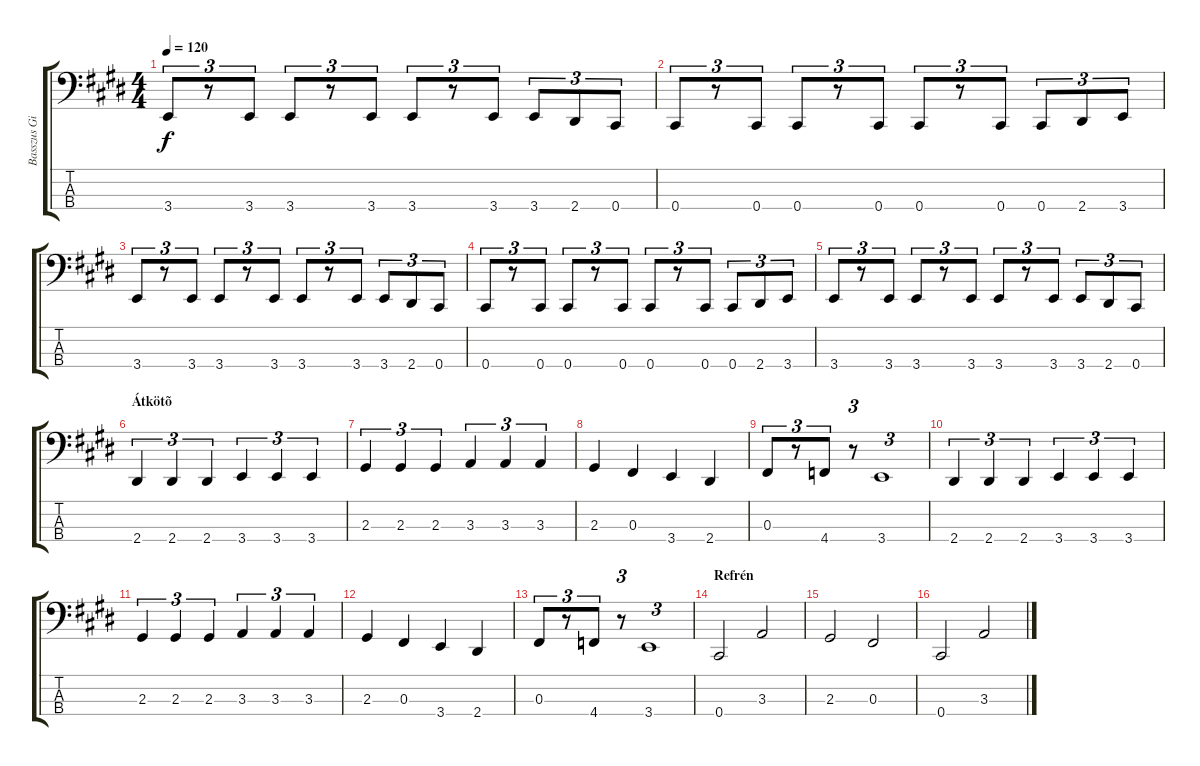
\track ("Basszus Gitár" "Basszus Gi") {instrument electricbassfinger}
\staff {score tabs}
\tuning (E2 B1 Gb1 Db1) {hide}
\ts (4 4)
\tempo 120
\clef f4
\ks c#minor
3.4.8{tu (3 2) dy f} r.8{tu (3 2)} 3.4.8{tu (3 2)} 3.4.8{tu (3 2)} r.8{tu (3 2)} 3.4.8{tu (3 2)} 3.4.8{tu (3 2)} r.8{tu (3 2)} 3.4.8{tu (3 2)} 3.4.8{tu (3 2)} 2.4.8{tu (3 2)} 0.4.8{tu (3 2)} |
0.4.8{tu (3 2)} r.8{tu (3 2)} 0.4.8{tu (3 2)} 0.4.8{tu (3 2)} r.8{tu (3 2)} 0.4.8{tu (3 2)} 0.4.8{tu (3 2)} r.8{tu (3 2)} 0.4.8{tu (3 2)} 0.4.8{tu (3 2)} 2.4.8{tu (3 2)} 3.4.8{tu (3 2)} |
3.4.8{tu (3 2)} r.8{tu (3 2)} 3.4.8{tu (3 2)} 3.4.8{tu (3 2)} r.8{tu (3 2)} 3.4.8{tu (3 2)} 3.4.8{tu (3 2)} r.8{tu (3 2)} 3.4.8{tu (3 2)} 3.4.8{tu (3 2)} 2.4.8{tu (3 2)} 0.4.8{tu (3 2)} |
0.4.8{tu (3 2)} r.8{tu (3 2)} 0.4.8{tu (3 2)} 0.4.8{tu (3 2)} r.8{tu (3 2)} 0.4.8{tu (3 2)} 0.4.8{tu (3 2)} r.8{tu (3 2)} 0.4.8{tu (3 2)} 0.4.8{tu (3 2)} 2.4.8{tu (3 2)} 3.4.8{tu (3 2)} |
3.4.8{tu (3 2)} r.8{tu (3 2)} 3.4.8{tu (3 2)} 3.4.8{tu (3 2)} r.8{tu (3 2)} 3.4.8{tu (3 2)} 3.4.8{tu (3 2)} r.8{tu (3 2)} 3.4.8{tu (3 2)} 3.4.8{tu (3 2)} 2.4.8{tu (3 2)} 0.4.8{tu (3 2)} |
\section ("" "Átkötõ")
2.4.4{tu (3 2)} 2.4.4{tu (3 2)} 2.4.4{tu (3 2)} 3.4.4{tu (3 2)} 3.4.4{tu (3 2)} 3.4.4{tu (3 2)} |
2.3.4{tu (3 2)} 2.3.4{tu (3 2)} 2.3.4{tu (3 2)} 3.3.4{tu (3 2)} 3.3.4{tu (3 2)} 3.3.4{tu (3 2)} |
2.3.4 0.3.4 3.4.4 2.4.4 |
0.3.8{tu (3 2)} r.8{tu (3 2)} 4.4.8{tu (3 2)} r.8{tu (3 2)} 3.4.1{tu (3 2)} |
2.4.4{tu (3 2)} 2.4.4{tu (3 2)} 2.4.4{tu (3 2)} 3.4.4{tu (3 2)} 3.4.4{tu (3 2)} 3.4.4{tu (3 2)} |
2.3.4{tu (3 2)} 2.3.4{tu (3 2)} 2.3.4{tu (3 2)} 3.3.4{tu (3 2)} 3.3.4{tu (3 2)} 3.3.4{tu (3 2)} |
2.3.4 0.3.4 3.4.4 2.4.4 |
0.3.8{tu (3 2)} r.8{tu (3 2)} 4.4.8{tu (3 2)} r.8{tu (3 2)} 3.4.1{tu (3 2)} |
\section ("" "Refrén")
0.4.2 3.3.2 |
2.3.2 0.3.2 |
0.4.2 3.3.2
